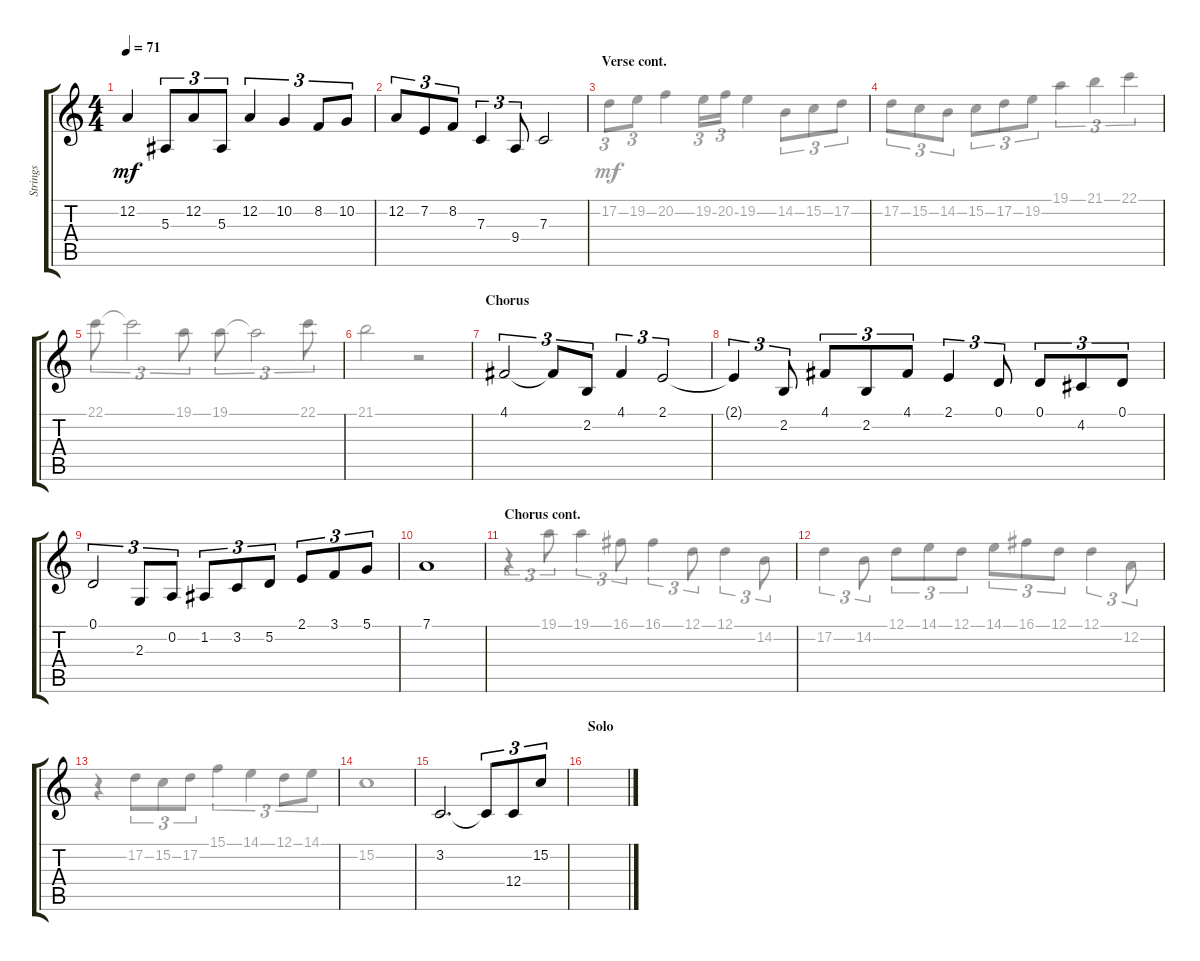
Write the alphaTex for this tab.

\track ("Strings" "Strings") {instrument violin}
\staff {score tabs}
\tuning (D4 A3 F3 C3 G2 C2) {hide}
\voice
\ts (4 4)
\tempo 71
\clef g2
\ks c
12.2.4{dy mf} 5.3.8{tu (3 2)} 12.2.8{tu (3 2)} 5.3.8{tu (3 2)} 12.2.4{tu (3 2)} 10.2.4{tu (3 2)} 8.2.8{tu (3 2)} 10.2.8{tu (3 2)} |
12.2.8{tu (3 2)} 7.2.8{tu (3 2)} 8.2.8{tu (3 2)} 7.3.4{tu (3 2)} 9.4.8{tu (3 2)} 7.3.2 |
\section ("" "Verse cont.")
|
|
|
|
\section ("" "Chorus")
4.1.2{tu (3 2)} 4.1{t}.8{tu (3 2)} 2.2.8{tu (3 2)} 4.1.4{tu (3 2)} 2.1.2{tu (3 2)} |
2.1{t}.4{tu (3 2)} 2.2.8{tu (3 2)} 4.1.8{tu (3 2)} 2.2.8{tu (3 2)} 4.1.8{tu (3 2)} 2.1.4{tu (3 2)} 0.1.8{tu (3 2)} 0.1.8{tu (3 2)} 4.2.8{tu (3 2)} 0.1.8{tu (3 2)} |
0.1.2{tu (3 2)} 2.3.8{tu (3 2)} 0.2.8{tu (3 2)} 1.2.8{tu (3 2)} 3.2.8{tu (3 2)} 5.2.8{tu (3 2)} 2.1.8{tu (3 2)} 3.1.8{tu (3 2)} 5.1.8{tu (3 2)} |
7.1.1 |
\section ("" "Chorus cont.")
|
|
|
|
3.2.2{d} 3.2{t}.8{tu (3 2)} 12.4.8{tu (3 2)} 15.2.8{tu (3 2)} |
\section ("" "Solo")
\voice
\clef g2
\ottava regular
\simile none
\ks c
|
|
17.2.8{tu (3 2)} 19.2.8{tu (3 2)} 20.2.4 19.2.16{tu (3 2)} 20.2.16{tu (3 2)} 19.2.4 14.2.8{tu (3 2)} 15.2.8{tu (3 2)} 17.2.8{tu (3 2)} |
17.2.8{tu (3 2)} 15.2.8{tu (3 2)} 14.2.8{tu (3 2)} 15.2.8{tu (3 2)} 17.2.8{tu (3 2)} 19.2.8{tu (3 2)} 19.1.4{tu (3 2)} 21.1.4{tu (3 2)} 22.1.4{tu (3 2)} |
22.1.8{tu (3 2)} 22.1{t}.2{tu (3 2)} 19.1.8{tu (3 2)} 19.1.8{tu (3 2)} 19.1{t}.2{tu (3 2)} 22.1.8{tu (3 2)} |
21.1.2 r.2 |
|
|
|
|
r.4{tu (3 2)} 19.1.8{tu (3 2)} 19.1.4{tu (3 2)} 16.1.8{tu (3 2)} 16.1.4{tu (3 2)} 12.1.8{tu (3 2)} 12.1.4{tu (3 2)} 14.2.8{tu (3 2)} |
17.2.4{tu (3 2)} 14.2.8{tu (3 2)} 12.1.8{tu (3 2)} 14.1.8{tu (3 2)} 12.1.8{tu (3 2)} 14.1.8{tu (3 2)} 16.1.8{tu (3 2)} 12.1.8{tu (3 2)} 12.1.4{tu (3 2)} 12.2.8{tu (3 2)} |
r.4 17.2.8{tu (3 2)} 15.2.8{tu (3 2)} 17.2.8{tu (3 2)} 15.1.4{tu (3 2)} 14.1.4{tu (3 2)} 12.1.8{tu (3 2)} 14.1.8{tu (3 2)} |
15.2.1 |
|
